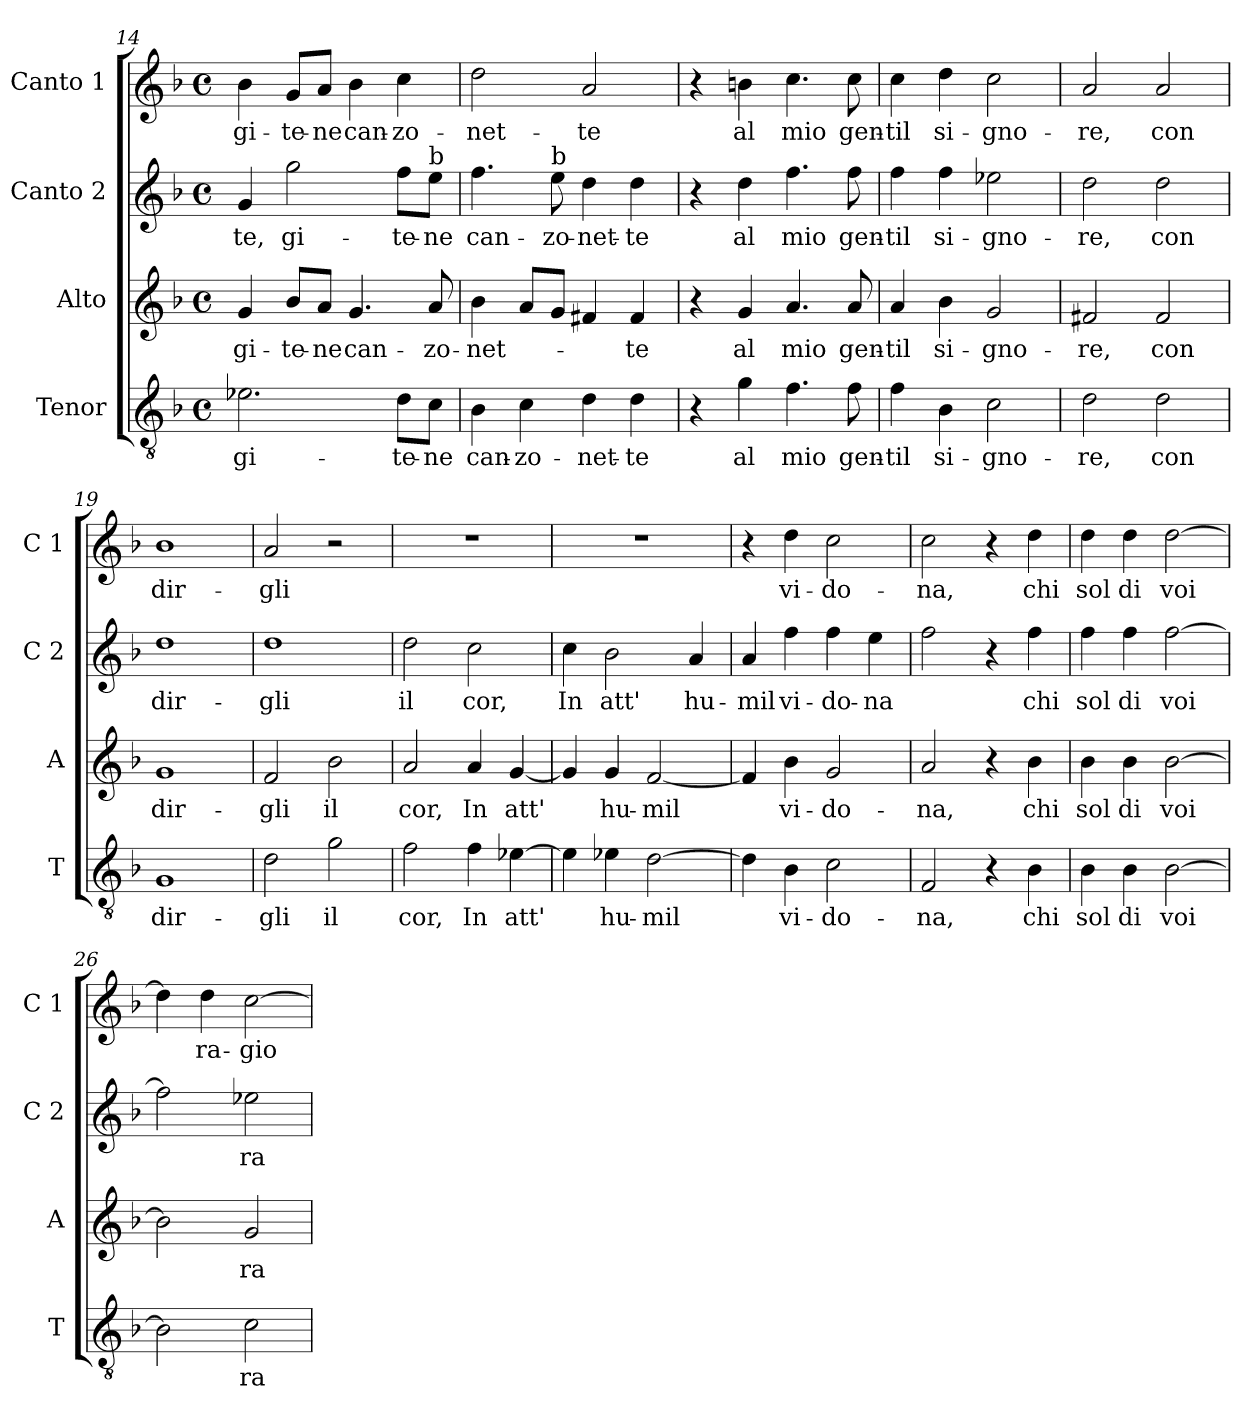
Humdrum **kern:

**kern	**text	**kern	**text	**kern	**text	**kern	**text
*part4	*part4	*part3	*part3	*part2	*part2	*part1	*part1
*staff4	*staff4	*staff3	*staff3	*staff2	*staff2	*staff1	*staff1
*I"Tenor	*	*I"Alto	*	*I"Canto 2	*	*I"Canto 1	*
*I'T	*	*I'A	*	*I'C 2	*	*I'C 1	*
*clefGv2	*	*clefG2	*	*clefG2	*	*clefG2	*
*k[b-]	*	*k[b-]	*	*k[b-]	*	*k[b-]	*
*F:	*	*F:	*	*F:	*	*F:	*
*M4/4	*	*M4/4	*	*M4/4	*	*M4/4	*
*met(c)	*	*met(c)	*	*met(c)	*	*met(c)	*
=14	=14	=14	=14	=14	=14	=14	=14
!	!LO:LY:b	!	!LO:LY:b	!	!LO:LY:b	!	!LO:LY:b
2.e-X\	gi-	4g/	gi-	4g/	-te,	4b-\	gi-
!	!	!	!LO:LY:b	!	!LO:LY:b	!	!LO:LY:b
.	.	8b-/L	-te-	2gg\	gi-	8g/L	-te-
!	!	!	!LO:LY:b	!	!	!	!LO:LY:b
.	.	8a/J	-ne	.	.	8a/J	-ne
!	!	!	!LO:LY:b	!	!	!	!LO:LY:b
.	.	4.g/	can-	.	.	4b-\	can-
!	!LO:LY:b	!	!	!	!LO:LY:b	!	!LO:LY:b
8d\L	-te-	.	.	8ff\L	-te-	4cc\	-zo-
!	!	!	!	!LO:TX:a:t=b	!	!	!
!	!LO:LY:b	!	!LO:LY:b	!	!LO:LY:b	!	!
8c\J	-ne	8a/	-zo-	8ee\J	-ne	.	.
!!LO:PB:g=z
=15	=15	=15	=15	=15	=15	=15	=15
!	!LO:LY:b	!	!LO:LY:b	!	!LO:LY:b	!	!LO:LY:b
4B-\	can-	4b-\	-net-	4.ff\	can-	2dd\	-net-
!	!LO:LY:b	!	!	!	!	!	!
4c\	-zo-	8a/L	.	.	.	.	.
!	!	!	!	!LO:TX:a:t=b	!	!	!
!	!	!	!	!	!LO:LY:b	!	!
.	.	8g/J	.	8ee\	-zo-	.	.
!	!LO:LY:b	!	!	!	!LO:LY:b	!	!LO:LY:b
4d\	-net-	4f#X/	.	4dd\	-net-	2a/	-te
!	!LO:LY:b	!	!LO:LY:b	!	!LO:LY:b	!	!
4d\	-te	4f#/	-te	4dd\	-te	.	.
=16	=16	=16	=16	=16	=16	=16	=16
4r	.	4r	.	4r	.	4r	.
!	!LO:LY:b	!	!LO:LY:b	!	!LO:LY:b	!	!LO:LY:b
4g\	al	4g/	al	4dd\	al	4bn\	al
!	!LO:LY:b	!	!LO:LY:b	!	!LO:LY:b	!	!LO:LY:b
4.f\	mio	4.a/	mio	4.ff\	mio	4.cc\	mio
!	!LO:LY:b	!	!LO:LY:b	!	!LO:LY:b	!	!LO:LY:b
8f\	gen-	8a/	gen-	8ff\	gen-	8cc\	gen-
=17	=17	=17	=17	=17	=17	=17	=17
!	!LO:LY:b	!	!LO:LY:b	!	!LO:LY:b	!	!LO:LY:b
4f\	-til	4a/	-til	4ff\	-til	4cc\	-til
!	!LO:LY:b	!	!LO:LY:b	!	!LO:LY:b	!	!LO:LY:b
4B-\	si-	4b-\	si-	4ff\	si-	4dd\	si-
!	!LO:LY:b	!	!LO:LY:b	!	!LO:LY:b	!	!LO:LY:b
2c\	-gno-	2g/	-gno-	2ee-X\	-gno-	2cc\	-gno-
=18	=18	=18	=18	=18	=18	=18	=18
!	!LO:LY:b	!	!LO:LY:b	!	!LO:LY:b	!	!LO:LY:b
2d\	-re,	2f#X/	-re,	2dd\	-re,	2a/	-re,
!	!LO:LY:b	!	!LO:LY:b	!	!LO:LY:b	!	!LO:LY:b
2d\	con	2f#/	con	2dd\	con	2a/	con
=19	=19	=19	=19	=19	=19	=19	=19
!	!LO:LY:b	!	!LO:LY:b	!	!LO:LY:b	!	!LO:LY:b
1G	dir-	1g	dir-	1dd	dir-	1b-	dir-
=20	=20	=20	=20	=20	=20	=20	=20
!	!LO:LY:b	!	!LO:LY:b	!	!LO:LY:b	!	!LO:LY:b
2d\	-gli	2f/	-gli	1dd	-gli	2a/	-gli
!	!LO:LY:b	!	!LO:LY:b	!	!	!	!
2g\	il	2b-\	il	.	.	2r	.
!!LO:LB:g=z
=21	=21	=21	=21	=21	=21	=21	=21
!	!LO:LY:b	!	!LO:LY:b	!	!LO:LY:b	!	!
2f\	cor,	2a/	cor,	2dd\	il	1r	.
!	!LO:LY:b	!	!LO:LY:b	!	!LO:LY:b	!	!
4f\	In	4a/	In	2cc\	cor,	.	.
!	!LO:LY:b	!	!LO:LY:b	!	!	!	!
[4e-X\	att'	[4g/	att'	.	.	.	.
=22	=22	=22	=22	=22	=22	=22	=22
!	!	!	!	!	!LO:LY:b	!	!
4e-\]	.	4g/]	.	4cc\	In	1r	.
!	!LO:LY:b	!	!LO:LY:b	!	!LO:LY:b	!	!
4e-X\	hu-	4g/	hu-	2b-\	att'	.	.
!	!LO:LY:b	!	!LO:LY:b	!	!	!	!
[2d\	-mil	[2f/	-mil	.	.	.	.
!	!	!	!	!	!LO:LY:b	!	!
.	.	.	.	4a/	hu-	.	.
=23	=23	=23	=23	=23	=23	=23	=23
!	!	!	!	!	!LO:LY:b	!	!
4d\]	.	4f/]	.	4a/	-mil	4r	.
!	!LO:LY:b	!	!LO:LY:b	!	!LO:LY:b	!	!LO:LY:b
4B-\	vi-	4b-\	vi-	4ff\	vi-	4dd\	vi-
!	!LO:LY:b	!	!LO:LY:b	!	!LO:LY:b	!	!LO:LY:b
2c\	-do-	2g/	-do-	4ff\	-do-	2cc\	-do-
!	!	!	!	!	!LO:LY:b	!	!
.	.	.	.	4ee\	-na	.	.
=24	=24	=24	=24	=24	=24	=24	=24
!	!LO:LY:b	!	!LO:LY:b	!	!	!	!LO:LY:b
2F/	-na,	2a/	-na,	2ff\	.	2cc\	-na,
4r	.	4r	.	4r	.	4r	.
!	!LO:LY:b	!	!LO:LY:b	!	!LO:LY:b	!	!LO:LY:b
4B-\	chi	4b-\	chi	4ff\	chi	4dd\	chi
=25	=25	=25	=25	=25	=25	=25	=25
!	!LO:LY:b	!	!LO:LY:b	!	!LO:LY:b	!	!LO:LY:b
4B-\	sol	4b-\	sol	4ff\	sol	4dd\	sol
!	!LO:LY:b	!	!LO:LY:b	!	!LO:LY:b	!	!LO:LY:b
4B-\	di	4b-\	di	4ff\	di	4dd\	di
!	!LO:LY:b	!	!LO:LY:b	!	!LO:LY:b	!	!LO:LY:b
[2B-\	voi	[2b-\	voi	[2ff\	voi	[2dd\	voi
=26	=26	=26	=26	=26	=26	=26	=26
2B-\]	.	2b-\]	.	2ff\]	.	4dd\]	.
!	!	!	!	!	!	!	!LO:LY:b
.	.	.	.	.	.	4dd\	ra-
!	!LO:LY:b	!	!LO:LY:b	!	!LO:LY:b	!	!LO:LY:b
2c\	ra-	2g/	ra-	2ee-X\	ra-	[2cc\	-gio-
=	=	=	=	=	=	=	=
*-	*-	*-	*-	*-	*-	*-	*-
